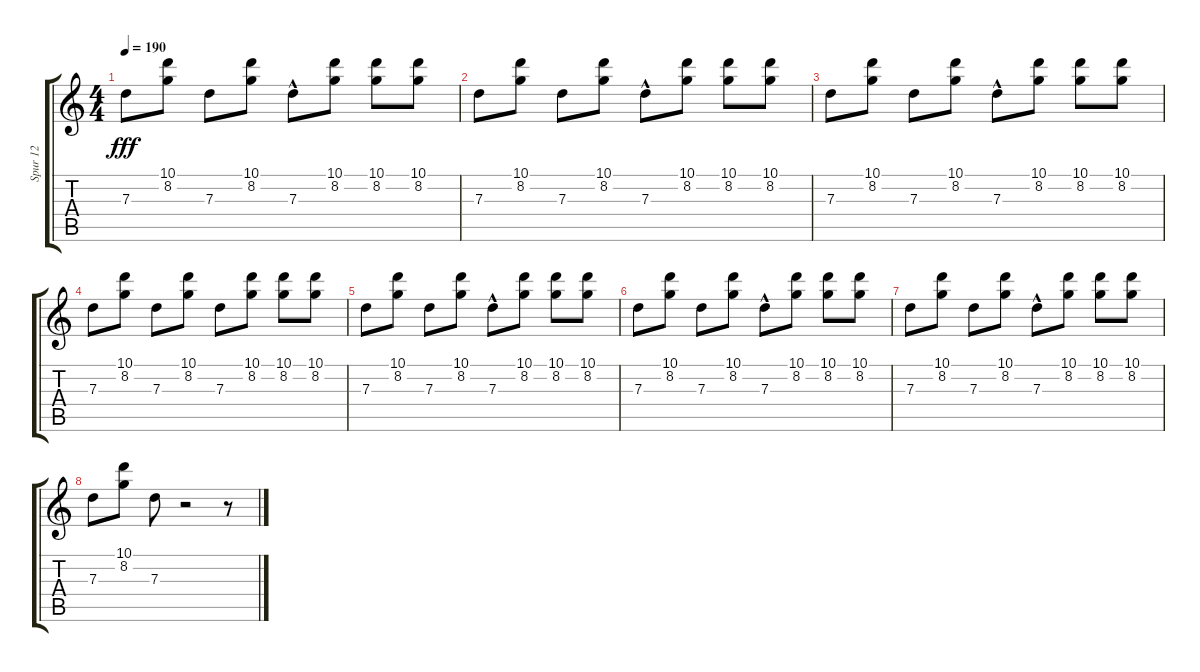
\track ("Spur 12" "Spur 12") {instrument electricguitarmuted}
\staff {score tabs}
\tuning (E4 B3 G3 D3 A2 E2) {hide}
\ts (4 4)
\tempo 190
\clef g2
\ks c
7.3.8{dy fff} (10.1 8.2).8 7.3.8 (10.1 8.2).8 7.3{hac}.8 (10.1 8.2).8 (10.1 8.2).8 (10.1 8.2).8 |
7.3.8 (10.1 8.2).8 7.3.8 (10.1 8.2).8 7.3{hac}.8 (10.1 8.2).8 (10.1 8.2).8 (10.1 8.2).8 |
7.3.8 (10.1 8.2).8 7.3.8 (10.1 8.2).8 7.3{hac}.8 (10.1 8.2).8 (10.1 8.2).8 (10.1 8.2).8 |
7.3.8 (10.1 8.2).8 7.3.8 (10.1 8.2).8 7.3.8 (10.1 8.2).8 (10.1 8.2).8 (10.1 8.2).8 |
7.3.8 (10.1 8.2).8 7.3.8 (10.1 8.2).8 7.3{hac}.8 (10.1 8.2).8 (10.1 8.2).8 (10.1 8.2).8 |
7.3.8 (10.1 8.2).8 7.3.8 (10.1 8.2).8 7.3{hac}.8 (10.1 8.2).8 (10.1 8.2).8 (10.1 8.2).8 |
7.3.8 (10.1 8.2).8 7.3.8 (10.1 8.2).8 7.3{hac}.8 (10.1 8.2).8 (10.1 8.2).8 (10.1 8.2).8 |
7.3.8 (10.1 8.2).8 7.3.8 r.2 r.8
